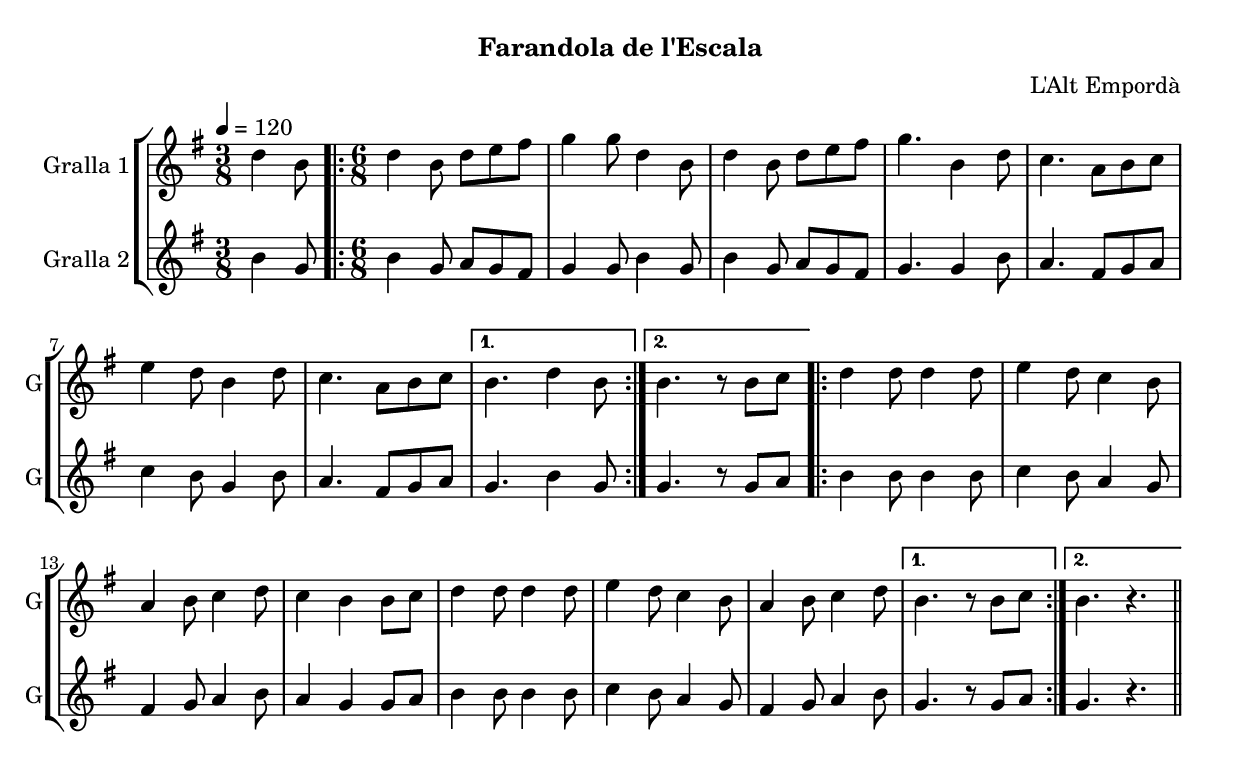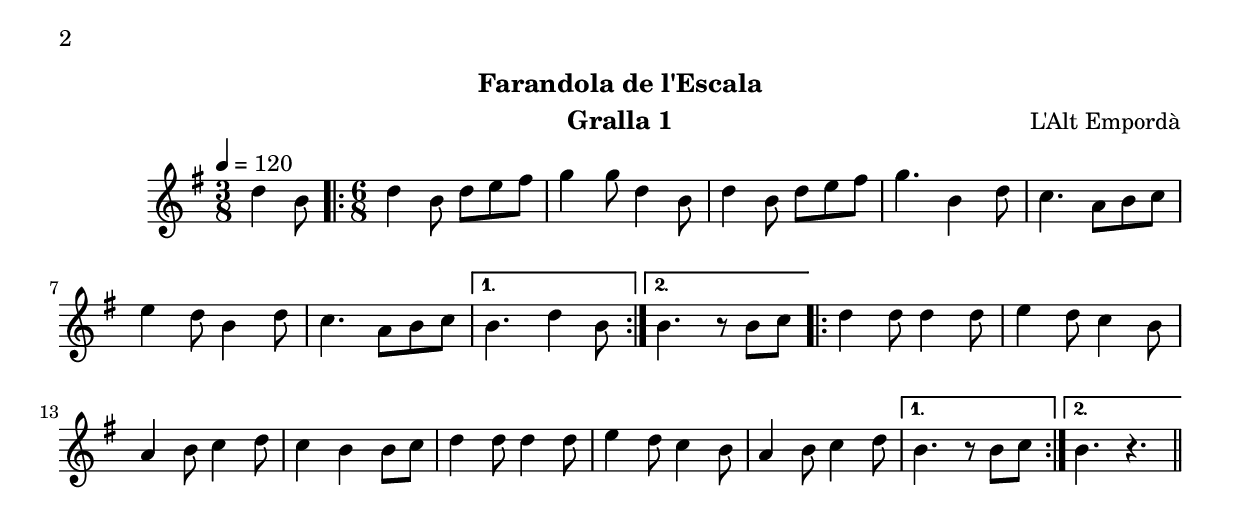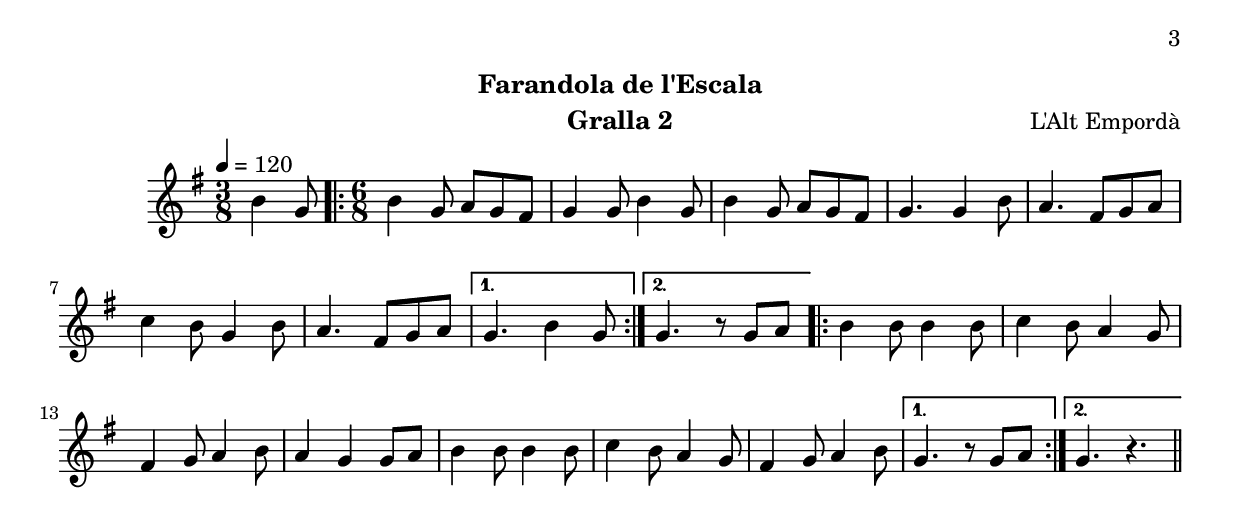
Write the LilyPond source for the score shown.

\version "2.22.1"

\header {
  dedication=""
  title="  "
  subtitle="Farandola de l'Escala"
  subsubtitle=""
  poet=""
  meter=""
  piece=""
  composer="L'Alt Empordà"
  arranger=""
  opus=""
  instrument=""
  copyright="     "
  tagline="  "
}

liniaroAa =
\relative d''
{
  \tempo 4=120
  \clef treble
  \key g \major
  \time 3/8
  d4 b8  |
  \time 6/8   \repeat volta 2 { d4 b8 d e fis  |
  g4 g8 d4 b8  |
  d4 b8 d e fis  |
  %05
  g4. b,4 d8  |
  c4. a8 b c  |
  e4 d8 b4 d8  |
  c4. a8 b c }
  \alternative { { b4. d4 b8 }
  %10
  { b4. r8 b c } }
  \repeat volta 2 { d4 d8 d4 d8  |
  e4 d8 c4 b8  |
  a4 b8 c4 d8  |
  c4 b b8 c  |
  %15
  d4 d8 d4 d8  |
  e4 d8 c4 b8  |
  a4 b8 c4 d8 }
  \alternative { { b4. r8 b c }
  { b4. r } } \bar "||"
}

liniaroAb =
\relative b'
{
  \tempo 4=120
  \clef treble
  \key g \major
  \time 3/8
  b4 g8  |
  \time 6/8   \repeat volta 2 { b4 g8 a g fis  |
  g4 g8 b4 g8  |
  b4 g8 a g fis  |
  %05
  g4. g4 b8  |
  a4. fis8 g a  |
  c4 b8 g4 b8  |
  a4. fis8 g a }
  \alternative { { g4. b4 g8 }
  %10
  { g4. r8 g a } }
  \repeat volta 2 { b4 b8 b4 b8  |
  c4 b8 a4 g8  |
  fis4 g8 a4 b8  |
  a4 g g8 a  |
  %15
  b4 b8 b4 b8  |
  c4 b8 a4 g8  |
  fis4 g8 a4 b8 }
  \alternative { { g4. r8 g a }
  { g4. r } } \bar "||"
}

\bookpart {
  \score {
    \new StaffGroup {
      \override Score.RehearsalMark #'self-alignment-X = #LEFT
      <<
        \new Staff \with {instrumentName = #"Gralla 1" shortInstrumentName = #"G"} \liniaroAa
        \new Staff \with {instrumentName = #"Gralla 2" shortInstrumentName = #"G"} \liniaroAb
      >>
    }
    \layout {}
  }
  \score { \unfoldRepeats
    \new StaffGroup {
      \override Score.RehearsalMark #'self-alignment-X = #LEFT
      <<
        \new Staff \with {instrumentName = #"Gralla 1" shortInstrumentName = #"G"} \liniaroAa
        \new Staff \with {instrumentName = #"Gralla 2" shortInstrumentName = #"G"} \liniaroAb
      >>
    }
    \midi {
      \set Staff.midiInstrument = "oboe"
      \set DrumStaff.midiInstrument = "drums"
    }
  }
}

\bookpart {
  \header {instrument="Gralla 1"}
  \score {
    \new StaffGroup {
      \override Score.RehearsalMark #'self-alignment-X = #LEFT
      <<
        \new Staff \liniaroAa
      >>
    }
    \layout {}
  }
  \score { \unfoldRepeats
    \new StaffGroup {
      \override Score.RehearsalMark #'self-alignment-X = #LEFT
      <<
        \new Staff \liniaroAa
      >>
    }
    \midi {
      \set Staff.midiInstrument = "oboe"
      \set DrumStaff.midiInstrument = "drums"
    }
  }
}

\bookpart {
  \header {instrument="Gralla 2"}
  \score {
    \new StaffGroup {
      \override Score.RehearsalMark #'self-alignment-X = #LEFT
      <<
        \new Staff \liniaroAb
      >>
    }
    \layout {}
  }
  \score { \unfoldRepeats
    \new StaffGroup {
      \override Score.RehearsalMark #'self-alignment-X = #LEFT
      <<
        \new Staff \liniaroAb
      >>
    }
    \midi {
      \set Staff.midiInstrument = "oboe"
      \set DrumStaff.midiInstrument = "drums"
    }
  }
}

